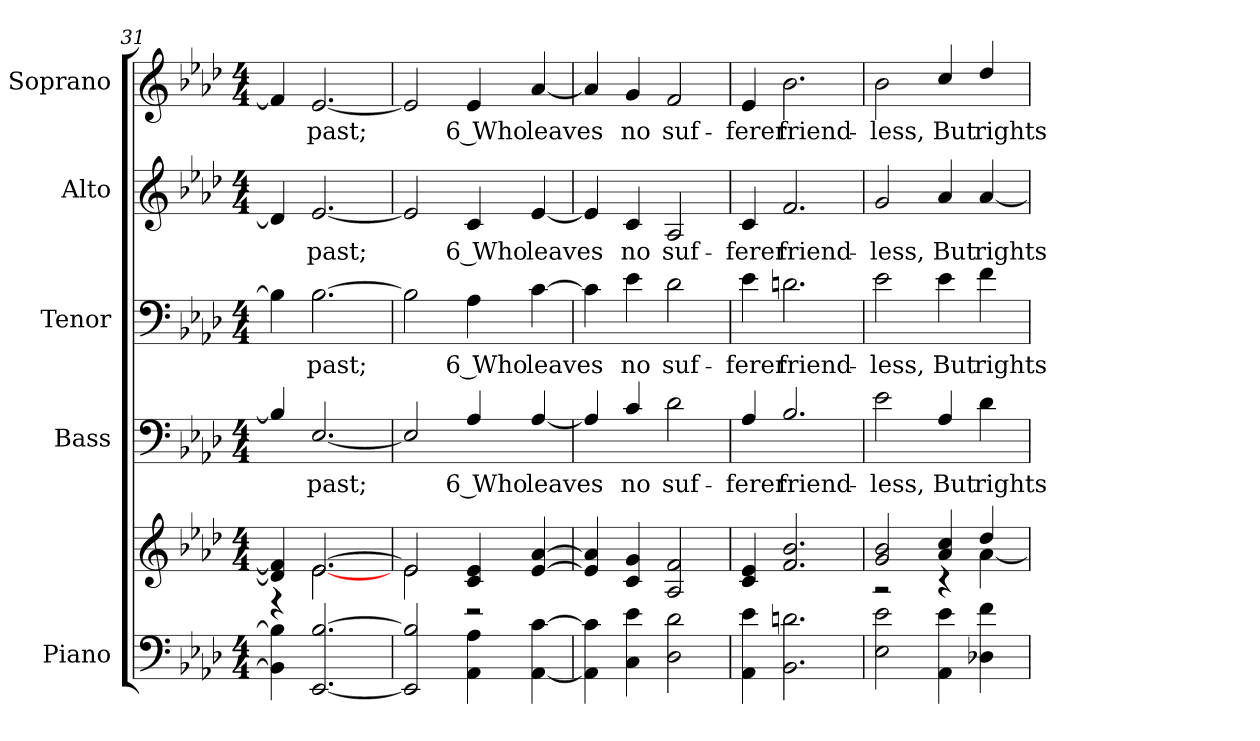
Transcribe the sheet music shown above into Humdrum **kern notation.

**kern	**kern	**kern	**text	**kern	**text	**kern	**text	**kern	**text
*part5	*part5	*part4	*part4	*part3	*part3	*part2	*part2	*part1	*part1
*staff6	*staff5	*staff4	*staff4	*staff3	*staff3	*staff2	*staff2	*staff1	*staff1
*I"Piano	*	*I"Bass	*	*I"Tenor	*	*I"Alto	*	*I"Soprano	*
*I'Pno.	*	*I'B.	*	*I'T.	*	*I'A.	*	*I'S.	*
*clefF4	*clefG2	*clefF4	*	*clefF4	*	*clefG2	*	*clefG2	*
*	*	*ITrd7c12	*	*	*	*	*	*	*
*k[b-e-a-d-]	*k[b-e-a-d-]	*k[b-e-a-d-]	*	*k[b-e-a-d-]	*	*k[b-e-a-d-]	*	*k[b-e-a-d-]	*
*A-:	*A-:	*A-:	*	*A-:	*	*A-:	*	*A-:	*
*M4/4	*M4/4	*M4/4	*	*M4/4	*	*M4/4	*	*M4/4	*
=31	=31	=31	=31	=31	=31	=31	=31	=31	=31
*	*^	*	*	*	*	*	*	*	*
4BB-i\] 4B-i]	4di/] 4fi]	4r	4BB-i/]	.	4B-i\]	.	4di/]	.	4fi/]	.
!	!	!	!	!LO:LY:b:color=#000000	!	!	!	!	!	!
!	!	!	!	!	!	!LO:LY:b:color=#000000	!	!	!	!
!	!	!	!	!	!	!	!	!LO:LY:b:color=#000000	!	!
!	!	!	!	!	!	!	!	!	!	!LO:LY:b:color=#000000
[<2.EE-i/ [>2.B-i	[>2.e-i/	[<2.e-i\	[<2.EE-i/	past;	[>2.B-i\	past;	[<2.e-i/	past;	[<2.e-i/	past;
=32	=32	=32	=32	=32	=32	=32	=32	=32	=32	=32
2EE-i/] 2B-i]	2e-i/]	2e-i\	2EE-i/]	.	2B-i\]	.	2e-i/]	.	2e-i/]	.
!	!	!	!	!LO:LY:b:color=#000000	!	!	!	!	!	!
!	!	!	!	!	!	!LO:LY:b:color=#000000	!	!	!	!
!	!	!	!	!	!	!	!	!LO:LY:b:color=#000000	!	!
!	!	!	!	!	!	!	!	!	!	!LO:LY:b:color=#000000
4AA-i\ 4A-i	4ci/ 4e-i	2r	4AA-i/	6 Who	4A-i\	6 Who	4ci/	6 Who	4e-i/	6 Who
!	!	!	!	!LO:LY:b:color=#000000	!	!	!	!	!	!
!	!	!	!	!	!	!LO:LY:b:color=#000000	!	!	!	!
!	!	!	!	!	!	!	!	!LO:LY:b:color=#000000	!	!
!	!	!	!	!	!	!	!	!	!	!LO:LY:b:color=#000000
[<4AA-i\ [>4ci	[>4e-i/ [>4a-i	.	[<4AA-i/	leaves	[>4ci\	leaves	[<4e-i/	leaves	[<4a-i/	leaves
*	*v	*v	*	*	*	*	*	*	*	*
=33	=33	=33	=33	=33	=33	=33	=33	=33	=33
4AA-i\] 4ci]	4e-i/] 4a-i]	4AA-i/]	.	4ci\]	.	4e-i/]	.	4a-i/]	.
!	!	!	!LO:LY:b:color=#000000	!	!	!	!	!	!
!	!	!	!	!	!LO:LY:b:color=#000000	!	!	!	!
!	!	!	!	!	!	!	!LO:LY:b:color=#000000	!	!
!	!	!	!	!	!	!	!	!	!LO:LY:b:color=#000000
4Ci\ 4e-i	4ci/ 4gi	4Ci/	no	4e-i\	no	4ci/	no	4gi/	no
!	!	!	!LO:LY:b:color=#000000	!	!	!	!	!	!
!	!	!	!	!	!LO:LY:b:color=#000000	!	!	!	!
!	!	!	!	!	!	!	!LO:LY:b:color=#000000	!	!
!	!	!	!	!	!	!	!	!	!LO:LY:b:color=#000000
2D-i\ 2d-i	2A-i/ 2fi	2D-i\	suf-	2d-i\	suf-	2A-i/	suf-	2fi/	suf-
=34	=34	=34	=34	=34	=34	=34	=34	=34	=34
!	!	!	!LO:LY:b:color=#000000	!	!	!	!	!	!
!	!	!	!	!	!LO:LY:b:color=#000000	!	!	!	!
!	!	!	!	!	!	!	!LO:LY:b:color=#000000	!	!
!	!	!	!	!	!	!	!	!	!LO:LY:b:color=#000000
4AA-i\ 4e-i	4ci/ 4e-i	4AA-i/	-ferer	4e-i\	-ferer	4ci/	-ferer	4e-i/	-ferer
!	!	!	!LO:LY:b:color=#000000	!	!	!	!	!	!
!	!	!	!	!	!LO:LY:b:color=#000000	!	!	!	!
!	!	!	!	!	!	!	!LO:LY:b:color=#000000	!	!
!	!	!	!	!	!	!	!	!	!LO:LY:b:color=#000000
2.BB-i\ 2.dni	2.fi/ 2.b-i	2.BB-i/	friend-	2.dni\	friend-	2.fi/	friend-	2.b-i\	friend-
=35	=35	=35	=35	=35	=35	=35	=35	=35	=35
*	*^	*	*	*	*	*	*	*	*
!	!	!	!	!LO:LY:b:color=#000000	!	!	!	!	!	!
!	!	!	!	!	!	!LO:LY:b:color=#000000	!	!	!	!
!	!	!	!	!	!	!	!	!LO:LY:b:color=#000000	!	!
!	!	!	!	!	!	!	!	!	!	!LO:LY:b:color=#000000
2E-i\ 2e-i	2gi/ 2b-i	2r	2E-i\	-less,	2e-i\	-less,	2gi/	-less,	2b-i\	-less,
!	!	!	!	!LO:LY:b:color=#000000	!	!	!	!	!	!
!	!	!	!	!	!	!LO:LY:b:color=#000000	!	!	!	!
!	!	!	!	!	!	!	!	!LO:LY:b:color=#000000	!	!
!	!	!	!	!	!	!	!	!	!	!LO:LY:b:color=#000000
4AA-i\ 4e-i	4a-i/ 4cci	4r	4AA-i/	But	4e-i\	But	4a-i/	But	4cci/	But
!	!	!	!	!LO:LY:b:color=#000000	!	!	!	!	!	!
!	!	!	!	!	!	!LO:LY:b:color=#000000	!	!	!	!
!	!	!	!	!	!	!	!	!LO:LY:b:color=#000000	!	!
!	!	!	!	!	!	!	!	!	!	!LO:LY:b:color=#000000
4D-Xi\ 4fi	4dd-i/	[<4a-i\	4D-i\	rights	4fi\	rights	[<4a-i/	rights	4dd-i/	rights
*	*v	*v	*	*	*	*	*	*	*	*
=	=	=	=	=	=	=	=	=	=
*-	*-	*-	*-	*-	*-	*-	*-	*-	*-
